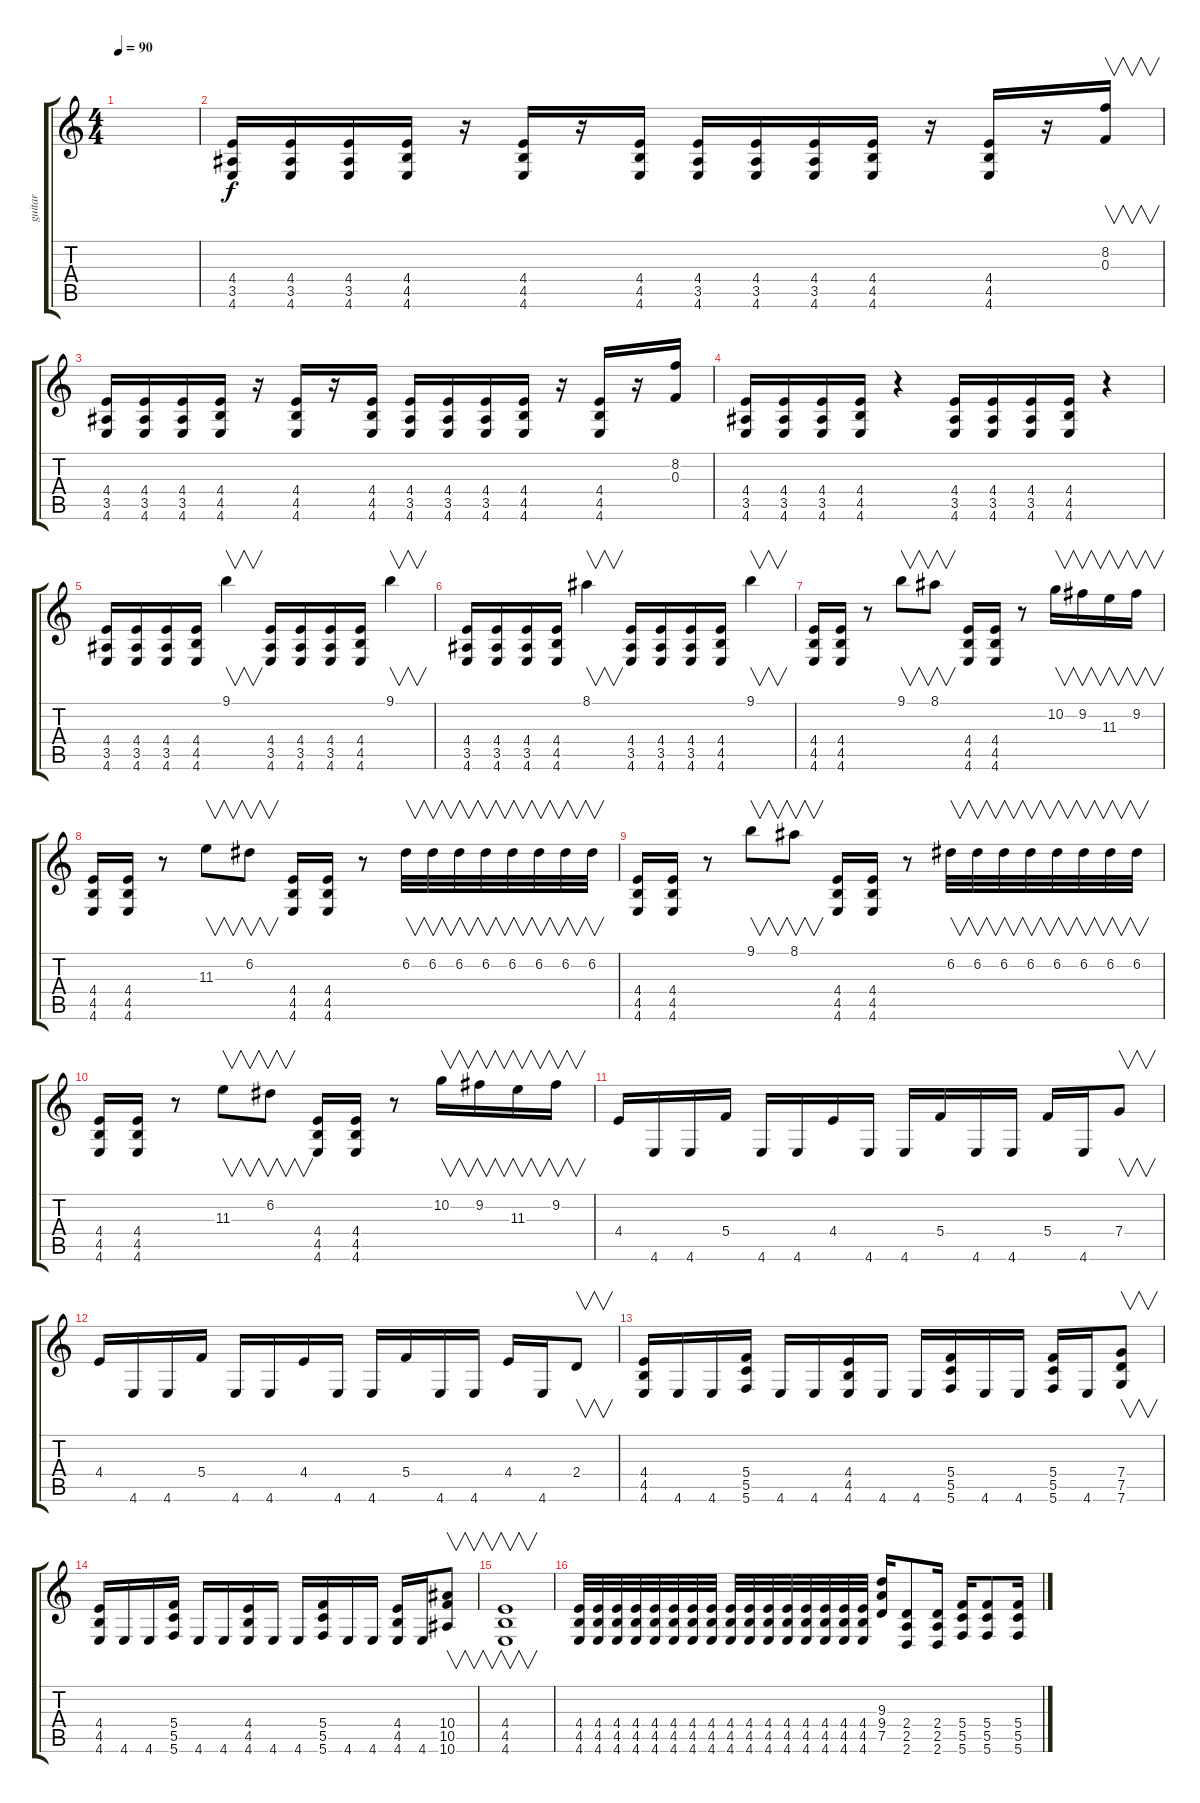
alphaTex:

\track ("guitar" "guitar") {instrument distortionguitar}
\staff {score tabs}
\tuning (D4 A3 F3 C3 G2 C2) {hide}
\ts (4 4)
\tempo 90
\clef g2
\ks c
|
(4.4 3.5 4.6).16 (4.4 3.5 4.6).16 (4.4 3.5 4.6).16 (4.4 4.5 4.6).16 r.16 (4.4 4.5 4.6).16 r.16 (4.4 4.5 4.6).16 (4.4 3.5 4.6).16 (4.4 3.5 4.6).16 (4.4 3.5 4.6).16 (4.4 4.5 4.6).16 r.16 (4.4 4.5 4.6).16 r.16 (8.2 0.3).16{v} |
(4.4 3.5 4.6).16 (4.4 3.5 4.6).16 (4.4 3.5 4.6).16 (4.4 4.5 4.6).16 r.16 (4.4 4.5 4.6).16 r.16 (4.4 4.5 4.6).16 (4.4 3.5 4.6).16 (4.4 3.5 4.6).16 (4.4 3.5 4.6).16 (4.4 4.5 4.6).16 r.16 (4.4 4.5 4.6).16 r.16 (8.2 0.3).16 |
(4.4 3.5 4.6).16 (4.4 3.5 4.6).16 (4.4 3.5 4.6).16 (4.4 4.5 4.6).16 r.4 (4.4 3.5 4.6).16 (4.4 3.5 4.6).16 (4.4 3.5 4.6).16 (4.4 4.5 4.6).16 r.4 |
(4.4 3.5 4.6).16 (4.4 3.5 4.6).16 (4.4 3.5 4.6).16 (4.4 4.5 4.6).16 9.1.4{v} (4.4 3.5 4.6).16 (4.4 3.5 4.6).16 (4.4 3.5 4.6).16 (4.4 4.5 4.6).16 9.1.4{v} |
(4.4 3.5 4.6).16 (4.4 3.5 4.6).16 (4.4 3.5 4.6).16 (4.4 4.5 4.6).16 8.1.4{v} (4.4 3.5 4.6).16 (4.4 3.5 4.6).16 (4.4 3.5 4.6).16 (4.4 4.5 4.6).16 9.1.4{v} |
(4.4 4.5 4.6).16 (4.4 4.5 4.6).16 r.8 9.1.8{v} 8.1.8{v} (4.4 4.5 4.6).16 (4.4 4.5 4.6).16 r.8 10.2.16{v} 9.2.16{v} 11.3.16{v} 9.2.16{v} |
(4.4 4.5 4.6).16 (4.4 4.5 4.6).16 r.8 11.3.8{v} 6.2.8{v} (4.4 4.5 4.6).16 (4.4 4.5 4.6).16 r.8 6.2.32{v} 6.2.32{v} 6.2.32{v} 6.2.32{v} 6.2.32{v} 6.2.32{v} 6.2.32{v} 6.2.32{v} |
(4.4 4.5 4.6).16 (4.4 4.5 4.6).16 r.8 9.1.8{v} 8.1.8{v} (4.4 4.5 4.6).16 (4.4 4.5 4.6).16 r.8 6.2.32{v} 6.2.32{v} 6.2.32{v} 6.2.32{v} 6.2.32{v} 6.2.32{v} 6.2.32{v} 6.2.32{v} |
(4.4 4.5 4.6).16 (4.4 4.5 4.6).16 r.8 11.3.8{v} 6.2.8{v} (4.4 4.5 4.6).16 (4.4 4.5 4.6).16 r.8 10.2.16{v} 9.2.16{v} 11.3.16{v} 9.2.16{v} |
4.4.16 4.6.16 4.6.16 5.4.16 4.6.16 4.6.16 4.4.16 4.6.16 4.6.16 5.4.16 4.6.16 4.6.16 5.4.16 4.6.16 7.4.8{v} |
4.4.16 4.6.16 4.6.16 5.4.16 4.6.16 4.6.16 4.4.16 4.6.16 4.6.16 5.4.16 4.6.16 4.6.16 4.4.16 4.6.16 2.4.8{v} |
(4.4 4.5 4.6).16 4.6.16 4.6.16 (5.4 5.5 5.6).16 4.6.16 4.6.16 (4.4 4.5 4.6).16 4.6.16 4.6.16 (5.4 5.5 5.6).16 4.6.16 4.6.16 (5.4 5.5 5.6).16 4.6.16 (7.4 7.5 7.6).8{v} |
(4.4 4.5 4.6).16 4.6.16 4.6.16 (5.4 5.5 5.6).16 4.6.16 4.6.16 (4.4 4.5 4.6).16 4.6.16 4.6.16 (5.4 5.5 5.6).16 4.6.16 4.6.16 (4.4 4.5 4.6).16 4.6.16 (10.4 10.5 10.6).8{v} |
(4.4 4.5 4.6).1{v} |
(4.4 4.5 4.6).32 (4.4 4.5 4.6).32 (4.4 4.5 4.6).32 (4.4 4.5 4.6).32 (4.4 4.5 4.6).32 (4.4 4.5 4.6).32 (4.4 4.5 4.6).32 (4.4 4.5 4.6).32 (4.4 4.5 4.6).32 (4.4 4.5 4.6).32 (4.4 4.5 4.6).32 (4.4 4.5 4.6).32 (4.4 4.5 4.6).32 (4.4 4.5 4.6).32 (4.4 4.5 4.6).32 (4.4 4.5 4.6).32 (9.3 9.4 7.5).16 (2.4 2.5 2.6).8 (2.4 2.5 2.6).16 (5.4 5.5 5.6).16 (5.4 5.5 5.6).8 (5.4 5.5 5.6).16
